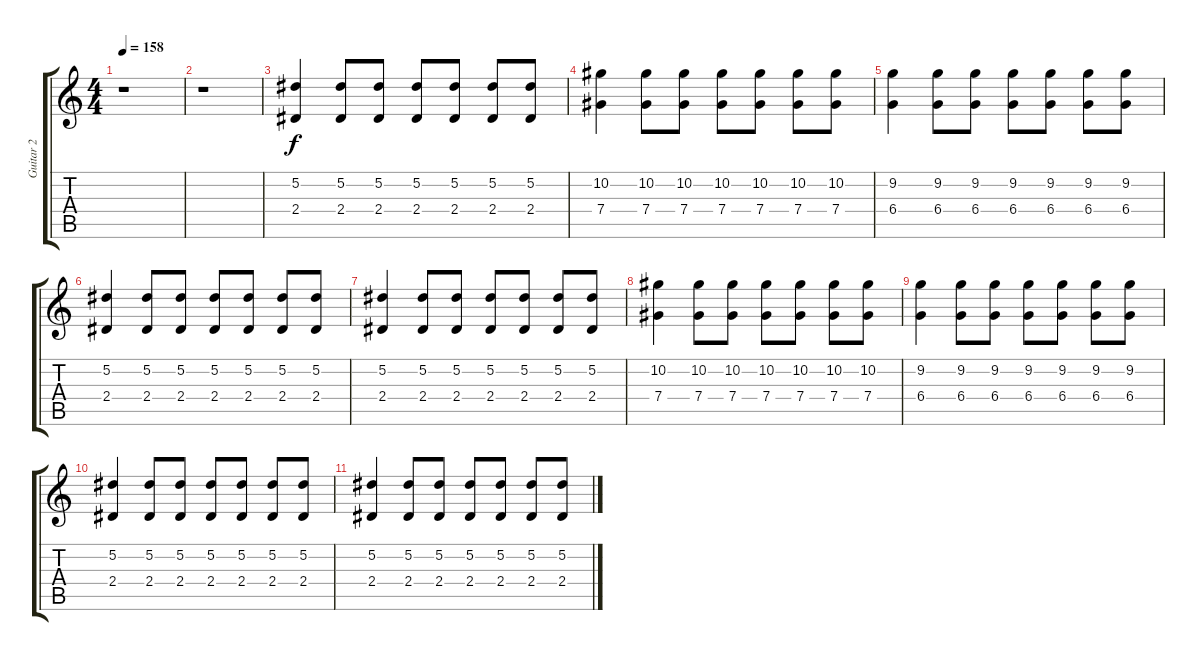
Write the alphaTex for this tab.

\track ("Guitar 2" "Guitar 2") {instrument distortionguitar}
\staff {score tabs}
\tuning (Eb4 Bb3 Gb3 Db3 Ab2 Eb2) {hide}
\ts (4 4)
\tempo 158
\clef g2
\ks c
r.1{dy f} |
r.1 |
(5.2 2.4).4 (5.2 2.4).8 (5.2 2.4).8 (5.2 2.4).8 (5.2 2.4).8 (5.2 2.4).8 (5.2 2.4).8 |
(10.2 7.4).4 (10.2 7.4).8 (10.2 7.4).8 (10.2 7.4).8 (10.2 7.4).8 (10.2 7.4).8 (10.2 7.4).8 |
(9.2 6.4).4 (9.2 6.4).8 (9.2 6.4).8 (9.2 6.4).8 (9.2 6.4).8 (9.2 6.4).8 (9.2 6.4).8 |
(5.2 2.4).4 (5.2 2.4).8 (5.2 2.4).8 (5.2 2.4).8 (5.2 2.4).8 (5.2 2.4).8 (5.2 2.4).8 |
(5.2 2.4).4 (5.2 2.4).8 (5.2 2.4).8 (5.2 2.4).8 (5.2 2.4).8 (5.2 2.4).8 (5.2 2.4).8 |
(10.2 7.4).4 (10.2 7.4).8 (10.2 7.4).8 (10.2 7.4).8 (10.2 7.4).8 (10.2 7.4).8 (10.2 7.4).8 |
(9.2 6.4).4 (9.2 6.4).8 (9.2 6.4).8 (9.2 6.4).8 (9.2 6.4).8 (9.2 6.4).8 (9.2 6.4).8 |
(5.2 2.4).4 (5.2 2.4).8 (5.2 2.4).8 (5.2 2.4).8 (5.2 2.4).8 (5.2 2.4).8 (5.2 2.4).8 |
(5.2 2.4).4 (5.2 2.4).8 (5.2 2.4).8 (5.2 2.4).8 (5.2 2.4).8 (5.2 2.4).8 (5.2 2.4).8
